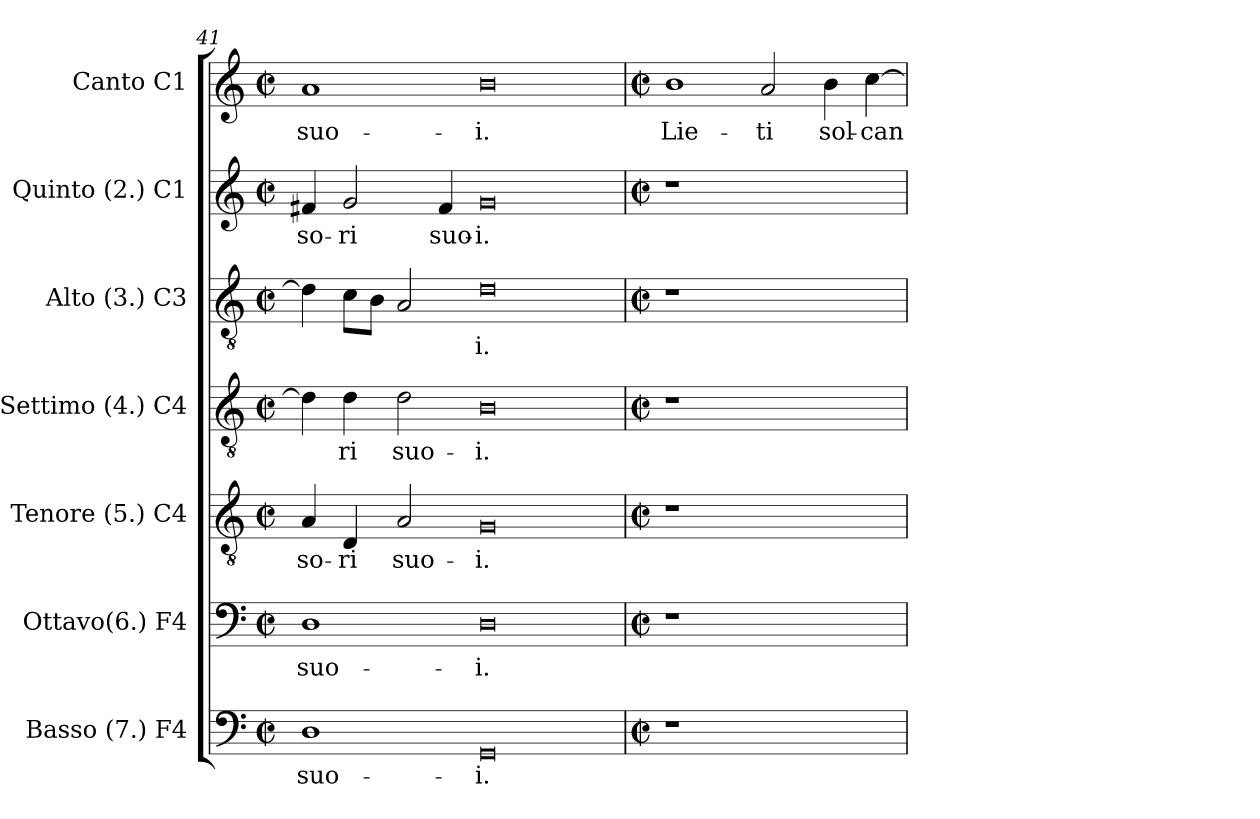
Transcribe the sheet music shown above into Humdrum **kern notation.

**kern	**text	**kern	**text	**kern	**text	**kern	**text	**kern	**text	**kern	**text	**kern	**text
*part7	*part7	*part6	*part6	*part5	*part5	*part4	*part4	*part3	*part3	*part2	*part2	*part1	*part1
*staff7	*staff7	*staff6	*staff6	*staff5	*staff5	*staff4	*staff4	*staff3	*staff3	*staff2	*staff2	*staff1	*staff1
*I"Basso (7.)  F4	*	*I"Ottavo(6.)  F4	*	*I"Tenore (5.)  C4	*	*I"Settimo (4.)  C4	*	*I"Alto (3.)  C3	*	*I"Quinto (2.)  C1	*	*I"Canto  C1	*
*	*	*	*	*I'T	*	*	*	*I'A	*	*	*	*I'C	*
*clefF4	*	*clefF4	*	*clefGv2	*	*clefGv2	*	*clefGv2	*	*clefG2	*	*clefG2	*
*k[]	*	*k[]	*	*k[]	*	*k[]	*	*k[]	*	*k[]	*	*k[]	*
*C:	*	*C:	*	*C:	*	*C:	*	*C:	*	*C:	*	*C:	*
*M2/2	*	*M2/2	*	*M2/2	*	*M2/2	*	*M2/2	*	*M2/2	*	*M2/2	*
*met(c|)	*	*met(c|)	*	*met(c|)	*	*met(c|)	*	*met(c|)	*	*met(c|)	*	*met(c|)	*
=41	=41	=41	=41	=41	=41	=41	=41	=41	=41	=41	=41	=41	=41
!	!LO:LY:b:cj	!	!LO:LY:b:cj	!	!LO:LY:b:cj	!	!LO:LY:b:cj	!	!LO:LY:b:cj	!	!LO:LY:b:cj	!	!LO:LY:b:cj
1D	suo-	1D	suo-	4A/	-so-	4d\]	--	4d\]	--	4f#X/	-so-	1a	suo-
!	!	!	!	!	!LO:LY:b:cj	!	!LO:LY:b:cj	!	!LO:LY:b:cj	!	!LO:LY:b:cj	!	!
.	.	.	.	4D/	-ri	4d\	-ri	8c\L	--	2g/	-ri	.	.
!	!	!	!	!	!	!	!	!	!LO:LY:b:cj	!	!	!	!
.	.	.	.	.	.	.	.	8B\J	--	.	.	.	.
!	!	!	!	!	!LO:LY:b:cj	!	!LO:LY:b:cj	!	!LO:LY:b:cj	!	!	!	!
.	.	.	.	2A/	suo-	2d\	suo-	2A/	--	.	.	.	.
!	!	!	!	!	!	!	!	!	!	!	!LO:LY:b:cj	!	!
.	.	.	.	.	.	.	.	.	.	4f#/	suo-	.	.
!	!LO:LY:b:cj	!	!LO:LY:b:cj	!	!LO:LY:b:cj	!	!LO:LY:b:cj	!	!LO:LY:b:cj	!	!LO:LY:b:cj	!	!LO:LY:b:cj
0GG	-i.	0D	-i.	0G	-i.	0B	-i.	0d	-i.	0g	-i.	0b	-i.
=42!	=42!	=42!	=42!	=42!	=42!	=42!	=42!	=42!	=42!	=42!	=42!	=42!	=42!
*M2/2	*	*M2/2	*	*M2/2	*	*M2/2	*	*M2/2	*	*M2/2	*	*M2/2	*
*met(c|)	*	*met(c|)	*	*met(c|)	*	*met(c|)	*	*met(c|)	*	*met(c|)	*	*met(c|)	*
!	!	!	!	!	!	!	!	!	!	!	!	!	!LO:LY:b:cj
1r	.	1r	.	1r	.	1r	.	1r	.	1r	.	1b	Lie-
!	!	!	!	!	!	!	!	!	!	!	!	!	!LO:LY:b:cj
1ryy	.	1ryy	.	1ryy	.	1ryy	.	1ryy	.	1ryy	.	2a/	-ti
!	!	!	!	!	!	!	!	!	!	!	!	!	!LO:LY:b:cj
.	.	.	.	.	.	.	.	.	.	.	.	4b\	sol-
!	!	!	!	!	!	!	!	!	!	!	!	!	!LO:LY:b:cj
.	.	.	.	.	.	.	.	.	.	.	.	[>4cc\	-can-
=	=	=	=	=	=	=	=	=	=	=	=	=	=
*-	*-	*-	*-	*-	*-	*-	*-	*-	*-	*-	*-	*-	*-
